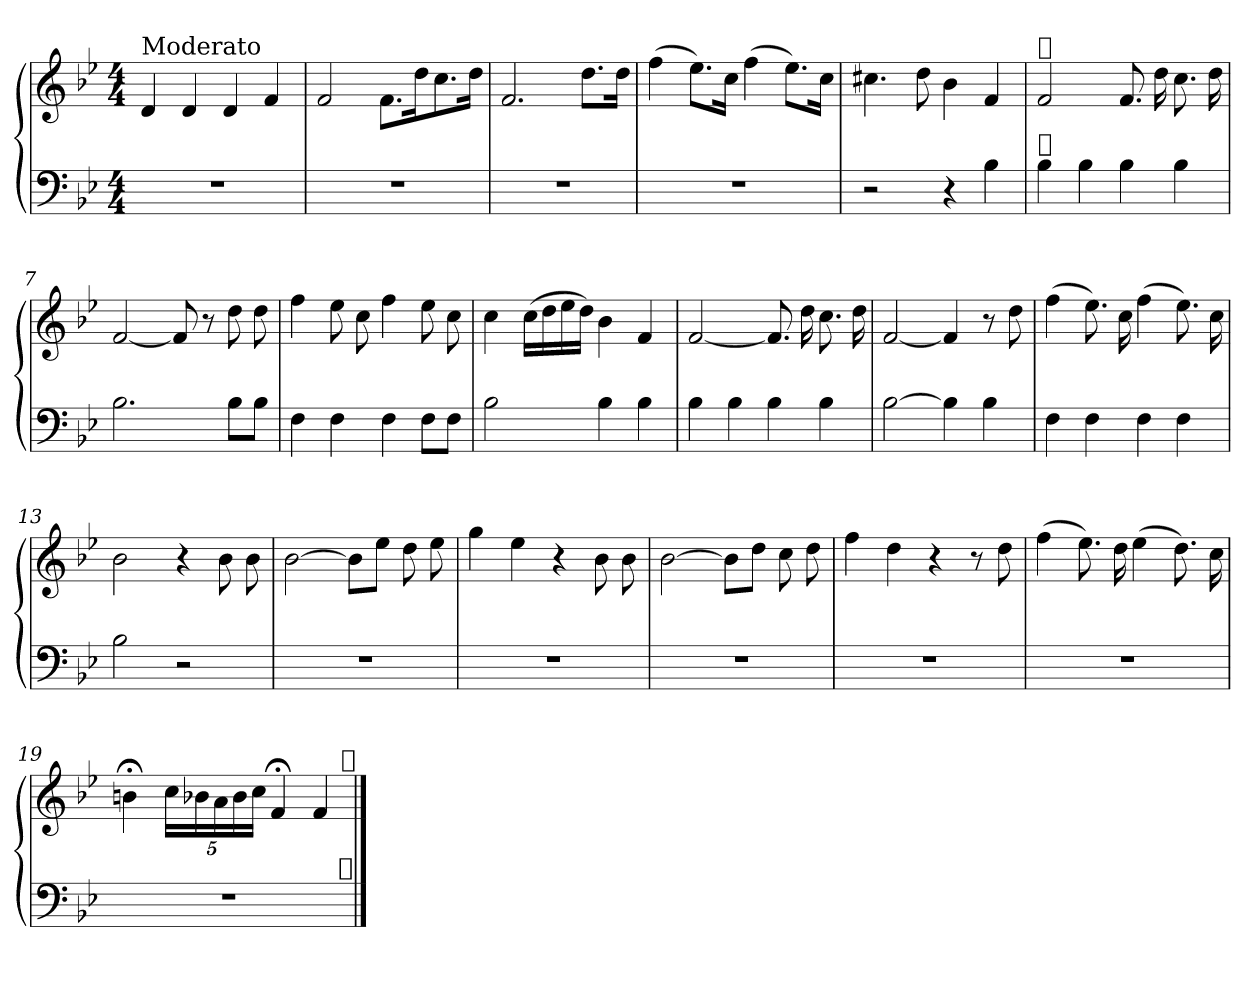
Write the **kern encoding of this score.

**kern	**kern
*part2	*part1
*staff2	*staff1
*clefF4	*clefG2
*k[b-e-]	*k[b-e-]
*B-:	*B-:
*M4/4	*M4/4
=1	=1
!	!LO:TX:a:t=Moderato
1r	4d/
.	4d/
.	4d/
.	4f/
=2	=2
1r	2f/
.	8.f\L
.	16dd\k
.	8.cc\
.	16dd\Jk
=3	=3
1r	2.f/
.	8.dd\L
.	16dd\Jk
=4	=4
1r	(>4ff\
.	8.ee-\L)
.	16cc\Jk
.	(>4ff\
.	8.ee-\L)
.	16cc\Jk
=5	=5
2r	4.cc#X\
.	8dd\
4r	4b-\
4B-\	4f/
!!LO:LB:g=z
=6	=6
!	!LO:TX:a:t=𝄋
!LO:TX:a:t=𝄋	!
4B-\	2f/
4B-\	.
4B-\	8.f/
.	16dd\
4B-\	8.cc\
.	16dd\
=7	=7
2.B-\	[2f/
.	8f/]
.	8r
8B-\L	8dd\
8B-\J	8dd\
=8	=8
4F\	4ff\
4F\	8ee-\
.	8cc\
4F\	4ff\
8F\L	8ee-\
8F\J	8cc\
=9	=9
2B-\	4cc\
.	(>16cc\LL
.	16dd\
.	16ee-\
.	16dd\JJ)
4B-\	4b-\
4B-\	4f/
=10	=10
4B-\	[2f/
4B-\	.
4B-\	8.f/]
.	16dd\
4B-\	8.cc\
.	16dd\
!!LO:LB:g=z
=11	=11
[2B-\	[2f/
4B-\]	4f/]
4B-\	8r
.	8dd\
=12	=12
4F\	(>4ff\
4F\	8.ee-\)
.	16cc\
4F\	(>4ff\
4F\	8.ee-\)
.	16cc\
=13	=13
2B-\	2b-\
2r	4r
.	8b-\
.	8b-\
=14	=14
1r	[2b-\
.	8b-\L]
.	8ee-\J
.	8dd\
.	8ee-\
=15	=15
1r	4gg\
.	4ee-\
.	4r
.	8b-\
.	8b-\
=16	=16
1r	[2b-\
.	8b-\L]
.	8dd\J
.	8cc\
.	8dd\
!!LO:LB:g=z
=17	=17
1r	4ff\
.	4dd\
.	4r
.	8r
.	8dd\
=18	=18
1r	(>4ff\
.	8.ee-\)
.	16dd\
.	(>4ee-\
.	8.dd\)
.	16cc\
=19	=19
1r	4bn;<\
.	20cc\LL
.	20b-X\
.	20a\
.	20b-\
.	20cc\JJ
.	4f;</
.	4f/
!	!LO:TX:a:t=𝄋
!LO:TX:a:t=𝄋	!
==	==
*-	*-
